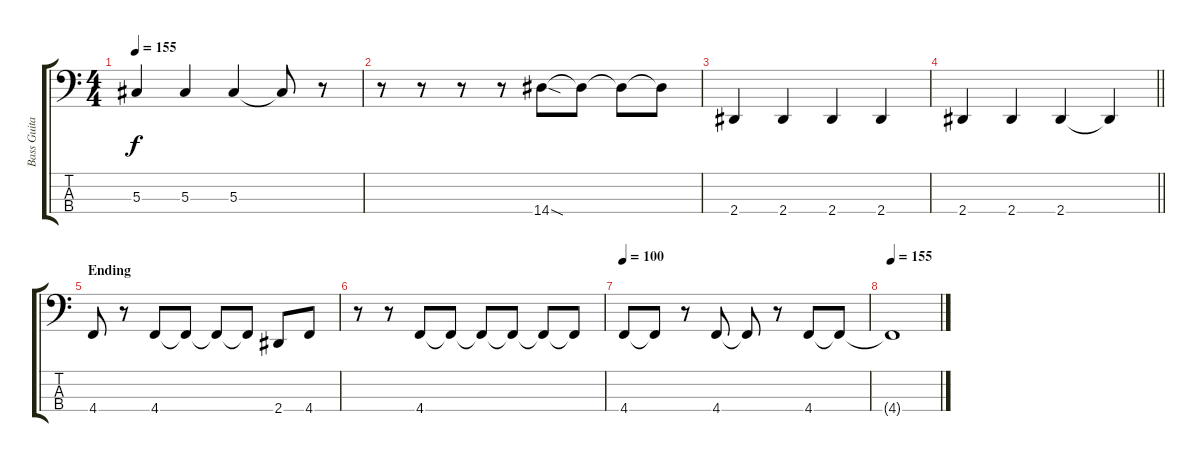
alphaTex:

\track ("Bass Guitar" "Bass Guita") {instrument electricbassfinger}
\staff {score tabs}
\tuning (Gb2 Db2 Ab1 Db1) {hide}
\ts (4 4)
\tempo 155
\clef f4
\ks c
5.3.4{dy f} 5.3.4 5.3.4 5.3{t}.8 r.8 |
r.8 r.8 r.8 r.8 14.4{sod}.8 14.4{t}.8 14.4{t}.8 14.4{t}.8 |
2.4.4 2.4.4 2.4.4 2.4.4 |
\barLineRight lightlight
2.4.4 2.4.4 2.4.4 2.4{t}.4 |
\section ("" "Ending")
4.4.8 r.8 4.4.8 4.4{t}.8 4.4{t}.8 4.4{t}.8 2.4.8 4.4.8 |
r.8 r.8 4.4.8 4.4{t}.8 4.4{t}.8 4.4{t}.8 4.4{t}.8 4.4{t}.8 |
\tempo 100
4.4.8 4.4{t}.8 r.8 4.4.8 4.4{t}.8 r.8 4.4.8 4.4{t}.8 |
\tempo 155
4.4{t}.1
